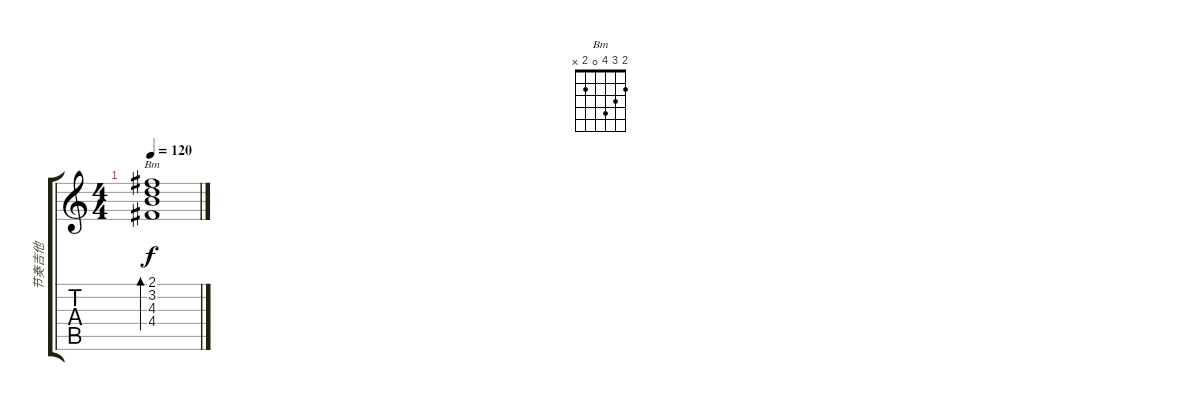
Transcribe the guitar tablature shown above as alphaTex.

\track ("节奏吉他" "节奏吉他") {instrument electricguitarjazz}
\staff {score tabs}
\tuning (E4 B3 G3 D3 A2 E2) {hide}
\chord ("Bm" 2 3 4 0 2 x)
\ts (4 4)
\tempo 120
\clef g2
\ks c
(2.1 3.2 4.3 4.4).1{bd 30 ch "Bm" dy f}
